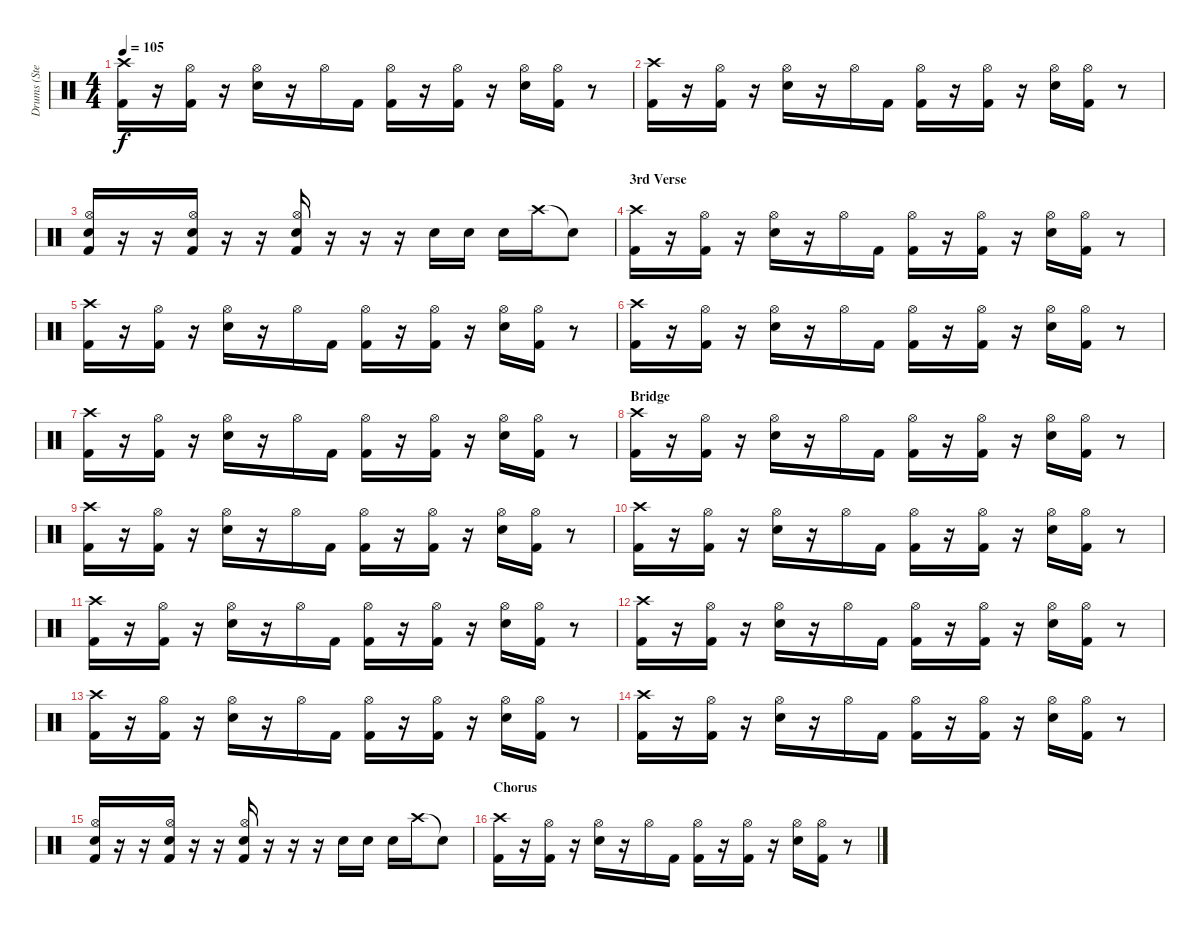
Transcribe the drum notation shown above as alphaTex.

\track ("Drums (Steven)" "Drums (Ste") {instrument percussion}
\staff {score}
\articulation defaults
\ts (4 4)
\tempo 105
\clef neutral
\ks c
("Crash high (hit)" "Kick (hit) 2").16{dy f} r.16 ("Hi-Hat (open)" "Kick (hit) 2").16 r.16 ("Hi-Hat (open)" "Snare (hit) 2").16 r.16 "Hi-Hat (open)".16 "Kick (hit) 2".16 ("Kick (hit) 2" "Hi-Hat (open)").16 r.16 ("Kick (hit) 2" "Hi-Hat (open)").16 r.16 ("Hi-Hat (open)" "Snare (hit) 2").16 ("Kick (hit) 2" "Hi-Hat (open)").16 r.8 |
("Crash high (hit)" "Kick (hit) 2").16 r.16 ("Hi-Hat (open)" "Kick (hit) 2").16 r.16 ("Hi-Hat (open)" "Snare (hit) 2").16 r.16 "Hi-Hat (open)".16 "Kick (hit) 2".16 ("Kick (hit) 2" "Hi-Hat (open)").16 r.16 ("Kick (hit) 2" "Hi-Hat (open)").16 r.16 ("Hi-Hat (open)" "Snare (hit) 2").16 ("Kick (hit) 2" "Hi-Hat (open)").16 r.8 |
("Kick (hit) 2" "Snare (hit) 2" "Hi-Hat (open)").16 r.16 r.16 ("Kick (hit) 2" "Snare (hit) 2" "Hi-Hat (open)").16 r.16 r.16 ("Kick (hit) 2" "Snare (hit) 2" "Hi-Hat (open)").16 r.16 r.16 r.16 "Snare (hit) 2".16 "Snare (hit) 2".16 "Snare (hit) 2".16 "Crash high (hit)".16 "Snare (hit)"{t}.8 |
\section ("" "3rd Verse")
("Crash high (hit)" "Kick (hit) 2").16 r.16 ("Hi-Hat (open)" "Kick (hit) 2").16 r.16 ("Hi-Hat (open)" "Snare (hit) 2").16 r.16 "Hi-Hat (open)".16 "Kick (hit) 2".16 ("Kick (hit) 2" "Hi-Hat (open)").16 r.16 ("Kick (hit) 2" "Hi-Hat (open)").16 r.16 ("Hi-Hat (open)" "Snare (hit) 2").16 ("Kick (hit) 2" "Hi-Hat (open)").16 r.8 |
("Crash high (hit)" "Kick (hit) 2").16 r.16 ("Hi-Hat (open)" "Kick (hit) 2").16 r.16 ("Hi-Hat (open)" "Snare (hit) 2").16 r.16 "Hi-Hat (open)".16 "Kick (hit) 2".16 ("Kick (hit) 2" "Hi-Hat (open)").16 r.16 ("Kick (hit) 2" "Hi-Hat (open)").16 r.16 ("Hi-Hat (open)" "Snare (hit) 2").16 ("Kick (hit) 2" "Hi-Hat (open)").16 r.8 |
("Crash high (hit)" "Kick (hit) 2").16 r.16 ("Hi-Hat (open)" "Kick (hit) 2").16 r.16 ("Hi-Hat (open)" "Snare (hit) 2").16 r.16 "Hi-Hat (open)".16 "Kick (hit) 2".16 ("Kick (hit) 2" "Hi-Hat (open)").16 r.16 ("Kick (hit) 2" "Hi-Hat (open)").16 r.16 ("Hi-Hat (open)" "Snare (hit) 2").16 ("Kick (hit) 2" "Hi-Hat (open)").16 r.8 |
("Crash high (hit)" "Kick (hit) 2").16 r.16 ("Hi-Hat (open)" "Kick (hit) 2").16 r.16 ("Hi-Hat (open)" "Snare (hit) 2").16 r.16 "Hi-Hat (open)".16 "Kick (hit) 2".16 ("Kick (hit) 2" "Hi-Hat (open)").16 r.16 ("Kick (hit) 2" "Hi-Hat (open)").16 r.16 ("Hi-Hat (open)" "Snare (hit) 2").16 ("Kick (hit) 2" "Hi-Hat (open)").16 r.8 |
\section ("" "Bridge")
("Crash high (hit)" "Kick (hit) 2").16 r.16 ("Hi-Hat (open)" "Kick (hit) 2").16 r.16 ("Hi-Hat (open)" "Snare (hit) 2").16 r.16 "Hi-Hat (open)".16 "Kick (hit) 2".16 ("Kick (hit) 2" "Hi-Hat (open)").16 r.16 ("Kick (hit) 2" "Hi-Hat (open)").16 r.16 ("Hi-Hat (open)" "Snare (hit) 2").16 ("Kick (hit) 2" "Hi-Hat (open)").16 r.8 |
("Crash high (hit)" "Kick (hit) 2").16 r.16 ("Hi-Hat (open)" "Kick (hit) 2").16 r.16 ("Hi-Hat (open)" "Snare (hit) 2").16 r.16 "Hi-Hat (open)".16 "Kick (hit) 2".16 ("Kick (hit) 2" "Hi-Hat (open)").16 r.16 ("Kick (hit) 2" "Hi-Hat (open)").16 r.16 ("Hi-Hat (open)" "Snare (hit) 2").16 ("Kick (hit) 2" "Hi-Hat (open)").16 r.8 |
("Crash high (hit)" "Kick (hit) 2").16 r.16 ("Hi-Hat (open)" "Kick (hit) 2").16 r.16 ("Hi-Hat (open)" "Snare (hit) 2").16 r.16 "Hi-Hat (open)".16 "Kick (hit) 2".16 ("Kick (hit) 2" "Hi-Hat (open)").16 r.16 ("Kick (hit) 2" "Hi-Hat (open)").16 r.16 ("Hi-Hat (open)" "Snare (hit) 2").16 ("Kick (hit) 2" "Hi-Hat (open)").16 r.8 |
("Crash high (hit)" "Kick (hit) 2").16 r.16 ("Hi-Hat (open)" "Kick (hit) 2").16 r.16 ("Hi-Hat (open)" "Snare (hit) 2").16 r.16 "Hi-Hat (open)".16 "Kick (hit) 2".16 ("Kick (hit) 2" "Hi-Hat (open)").16 r.16 ("Kick (hit) 2" "Hi-Hat (open)").16 r.16 ("Hi-Hat (open)" "Snare (hit) 2").16 ("Kick (hit) 2" "Hi-Hat (open)").16 r.8 |
("Crash high (hit)" "Kick (hit) 2").16 r.16 ("Hi-Hat (open)" "Kick (hit) 2").16 r.16 ("Hi-Hat (open)" "Snare (hit) 2").16 r.16 "Hi-Hat (open)".16 "Kick (hit) 2".16 ("Kick (hit) 2" "Hi-Hat (open)").16 r.16 ("Kick (hit) 2" "Hi-Hat (open)").16 r.16 ("Hi-Hat (open)" "Snare (hit) 2").16 ("Kick (hit) 2" "Hi-Hat (open)").16 r.8 |
("Crash high (hit)" "Kick (hit) 2").16 r.16 ("Hi-Hat (open)" "Kick (hit) 2").16 r.16 ("Hi-Hat (open)" "Snare (hit) 2").16 r.16 "Hi-Hat (open)".16 "Kick (hit) 2".16 ("Kick (hit) 2" "Hi-Hat (open)").16 r.16 ("Kick (hit) 2" "Hi-Hat (open)").16 r.16 ("Hi-Hat (open)" "Snare (hit) 2").16 ("Kick (hit) 2" "Hi-Hat (open)").16 r.8 |
("Crash high (hit)" "Kick (hit) 2").16 r.16 ("Hi-Hat (open)" "Kick (hit) 2").16 r.16 ("Hi-Hat (open)" "Snare (hit) 2").16 r.16 "Hi-Hat (open)".16 "Kick (hit) 2".16 ("Kick (hit) 2" "Hi-Hat (open)").16 r.16 ("Kick (hit) 2" "Hi-Hat (open)").16 r.16 ("Hi-Hat (open)" "Snare (hit) 2").16 ("Kick (hit) 2" "Hi-Hat (open)").16 r.8 |
("Kick (hit) 2" "Snare (hit) 2" "Hi-Hat (open)").16 r.16 r.16 ("Kick (hit) 2" "Snare (hit) 2" "Hi-Hat (open)").16 r.16 r.16 ("Kick (hit) 2" "Snare (hit) 2" "Hi-Hat (open)").16 r.16 r.16 r.16 "Snare (hit) 2".16 "Snare (hit) 2".16 "Snare (hit) 2".16 "Crash high (hit)".16 "Snare (hit)"{t}.8 |
\section ("" "Chorus")
("Crash high (hit)" "Kick (hit) 2").16 r.16 ("Hi-Hat (open)" "Kick (hit) 2").16 r.16 ("Hi-Hat (open)" "Snare (hit) 2").16 r.16 "Hi-Hat (open)".16 "Kick (hit) 2".16 ("Kick (hit) 2" "Hi-Hat (open)").16 r.16 ("Kick (hit) 2" "Hi-Hat (open)").16 r.16 ("Hi-Hat (open)" "Snare (hit) 2").16 ("Kick (hit) 2" "Hi-Hat (open)").16 r.8
